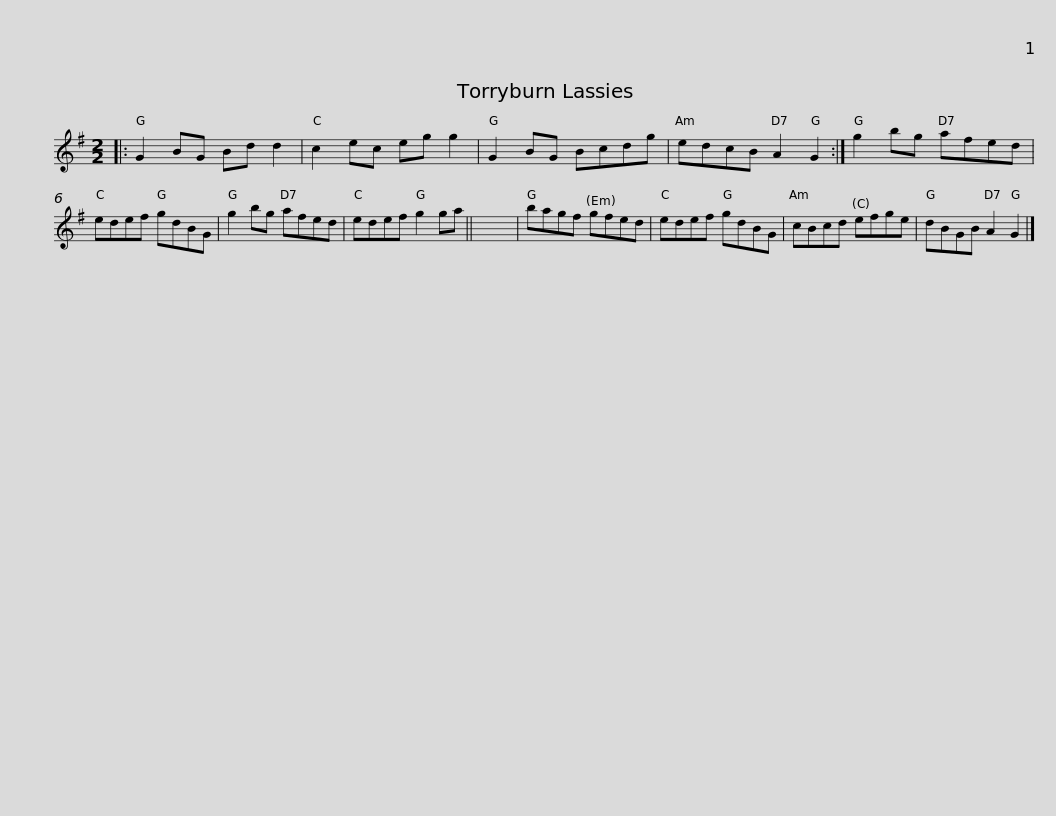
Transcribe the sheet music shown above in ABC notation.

X:1
L:1/8
M:2/2
I:linebreak $
K:G
V:1 treble
V:1
|: G2 BG Bd d2 | c2 ec eg g2 | G2 BG Bcdg | edcB A2 G2 :| g2 bg afed | %5
 edef gdBG |$ g2 bg afed | edef g2 ga || x8 | bagf gfed | %10
 edef gdBG | cBcd efge |$ dBGB A2 G2 |] %13
